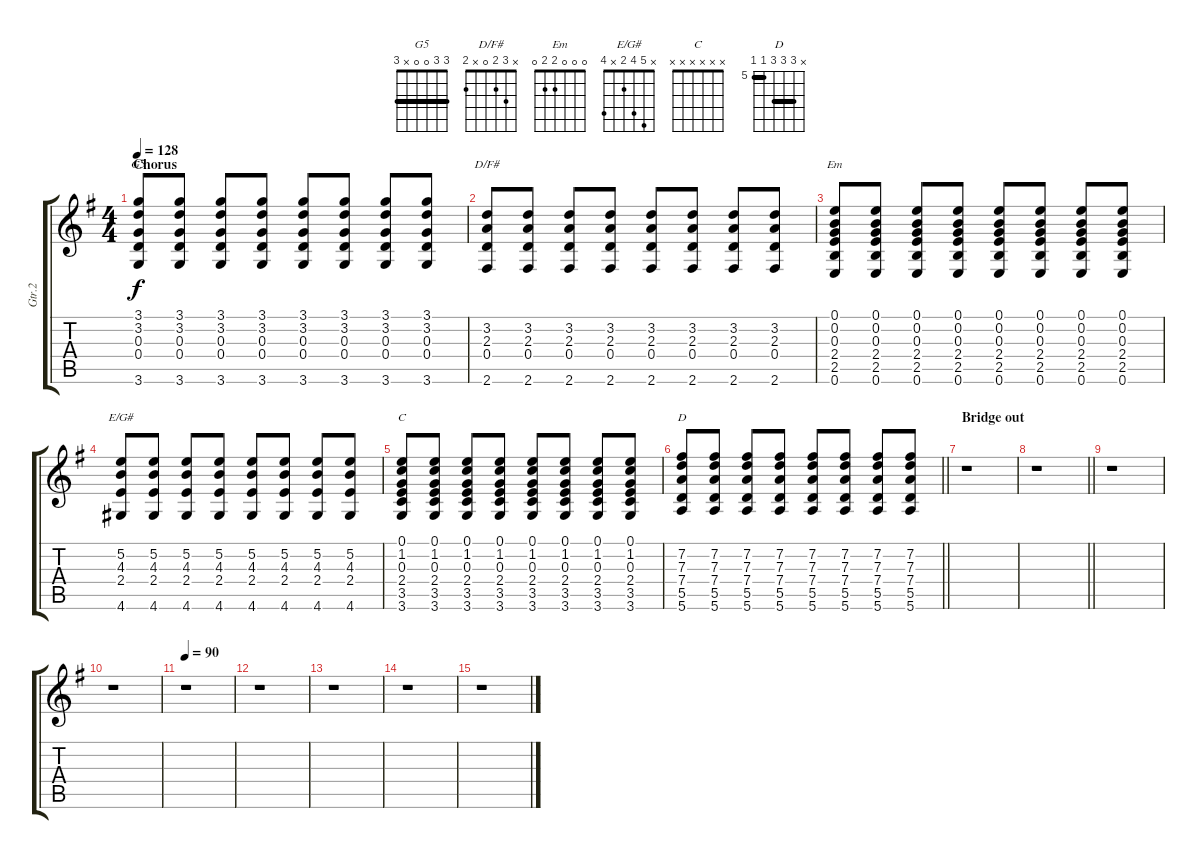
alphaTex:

\track ("Gtr.2" "Gtr.2") {instrument distortionguitar}
\staff {score tabs}
\tuning (E4 B3 G3 D3 A2 E2) {hide}
\chord ("G5" 3 3 0 0 x 3) {barre 3}
\chord ("D/F#" x 3 2 0 x 2)
\chord ("Em" 0 0 0 2 2 0)
\chord ("E/G#" x 5 4 2 x 4)
\chord ("C" x x x x x x)
\chord ("D" x 7 7 7 5 5) {firstfret 5 barre (5 7)}
\ts (4 4)
\section ("" "Chorus")
\tempo 128
\clef g2
\ks g
(3.1 3.2 0.3 0.4 3.6).8{ch "G5" dy f} (3.1 3.2 0.3 0.4 3.6).8 (3.1 3.2 0.3 0.4 3.6).8 (3.1 3.2 0.3 0.4 3.6).8 (3.1 3.2 0.3 0.4 3.6).8 (3.1 3.2 0.3 0.4 3.6).8 (3.1 3.2 0.3 0.4 3.6).8 (3.1 3.2 0.3 0.4 3.6).8 |
(3.2 2.3 0.4 2.6).8{ch "D/F#"} (3.2 2.3 0.4 2.6).8 (3.2 2.3 0.4 2.6).8 (3.2 2.3 0.4 2.6).8 (3.2 2.3 0.4 2.6).8 (3.2 2.3 0.4 2.6).8 (3.2 2.3 0.4 2.6).8 (3.2 2.3 0.4 2.6).8 |
(0.1 0.2 0.3 2.4 2.5 0.6).8{ch "Em"} (0.1 0.2 0.3 2.4 2.5 0.6).8 (0.1 0.2 0.3 2.4 2.5 0.6).8 (0.1 0.2 0.3 2.4 2.5 0.6).8 (0.1 0.2 0.3 2.4 2.5 0.6).8 (0.1 0.2 0.3 2.4 2.5 0.6).8 (0.1 0.2 0.3 2.4 2.5 0.6).8 (0.1 0.2 0.3 2.4 2.5 0.6).8 |
(5.2 4.3 2.4 4.6).8{ch "E/G#"} (5.2 4.3 2.4 4.6).8 (5.2 4.3 2.4 4.6).8 (5.2 4.3 2.4 4.6).8 (5.2 4.3 2.4 4.6).8 (5.2 4.3 2.4 4.6).8 (5.2 4.3 2.4 4.6).8 (5.2 4.3 2.4 4.6).8 |
(0.1 1.2 0.3 2.4 3.5 3.6).8{ch "C"} (0.1 1.2 0.3 2.4 3.5 3.6).8 (0.1 1.2 0.3 2.4 3.5 3.6).8 (0.1 1.2 0.3 2.4 3.5 3.6).8 (0.1 1.2 0.3 2.4 3.5 3.6).8 (0.1 1.2 0.3 2.4 3.5 3.6).8 (0.1 1.2 0.3 2.4 3.5 3.6).8 (0.1 1.2 0.3 2.4 3.5 3.6).8 |
\barLineRight lightlight
(7.2 7.3 7.4 5.5 5.6).8{ch "D"} (7.2 7.3 7.4 5.5 5.6).8 (7.2 7.3 7.4 5.5 5.6).8 (7.2 7.3 7.4 5.5 5.6).8 (7.2 7.3 7.4 5.5 5.6).8 (7.2 7.3 7.4 5.5 5.6).8 (7.2 7.3 7.4 5.5 5.6).8 (7.2 7.3 7.4 5.5 5.6).8 |
\section ("" "Bridge out")
r.1 |
\barLineRight lightlight
r.1 |
r.1 |
r.1 |
\tempo 90
r.1 |
r.1 |
r.1 |
r.1 |
r.1
